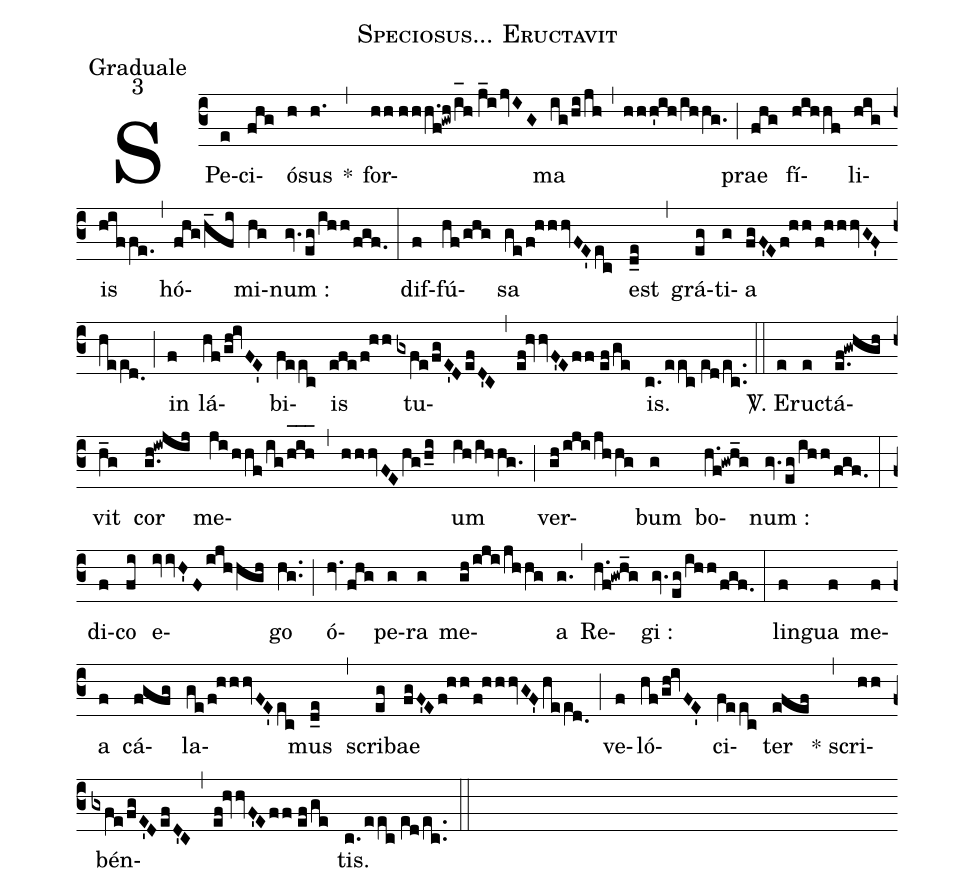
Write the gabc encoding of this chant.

name:Speciosus... Eructavit;
office-part:Graduale;
mode:3;
%%
(c3) SPe(e)ci(fhg)ó(h)sus(h.) *(,) for(hh//hhh.f!gwh/i_[oh:h]h//j_ijvIG)ma(ig/hi/jh) (,) (hhh'ih/ihhg.) (;) prae(fhg) fí(hihhf)li(hig)is(hiffe.) (,) hó(fhg/h_fi)mi(hg)num :(gv.eg/ihh/fgf.) (:) dif(f)fú(hf/ghg)sa(ge/f!hhhvFE'ec) est(d_e) (,) grá(eg)ti(g)a(fgF'Ef!hh/f!hhhvGF'hee[ll:1]d.0) (;) in(f) lá(hf/gh!ivFE')bi(feec)is(efe/f!hh) tu(gxfe/fgE'DefD'C)(,)(ef!hvvF'Eff//ef/ge)is.(c./eec//e[ll:1]d/ec..) (::)
<sp>V/</sp>. E(e)ru(e)ctá(e.f!gwhgh)vit(h_g) cor(g.h!iwjij) me(jihhf/ig/h_[oh:h]i_[oh:h]h_[oh:h])(,)(hhhvFEhg/h_i)um(ih/ihhg.) (;) ver(gh/iji/jhhg)bum(g) bo(h.f!gwh_g)num :(gv.eg/ihh/fgf.) (:) di(f)co(fi) e(ivvH'Fijhhgh)go(hg..) (;) ó(hv.fhg)pe(g)ra(g) me(gh/iji/jhhg)a(g.) (,) Re(h.f!gwh_g)gi :(gv.eg/ihh/fgf.) (:) lin(f)gua(f) me(f)a(f) cá(fgfg)la(ge/f!hhhvFE'ec)mus(d_e) (,) scri(eg)bae(fgF'Ef!hh/f!hhhvGF'hee[ll:1]d.0) (;) ve(f)ló(hf/gh!ivFE')ci(feec)ter(efef) (,) * scri(hh)bén(gxfe/fgE'DefD'C)(,)(ef!hvvF'Eff//ef/ge)tis.(c./eec//e[ll:1]d/ec..) (::)
